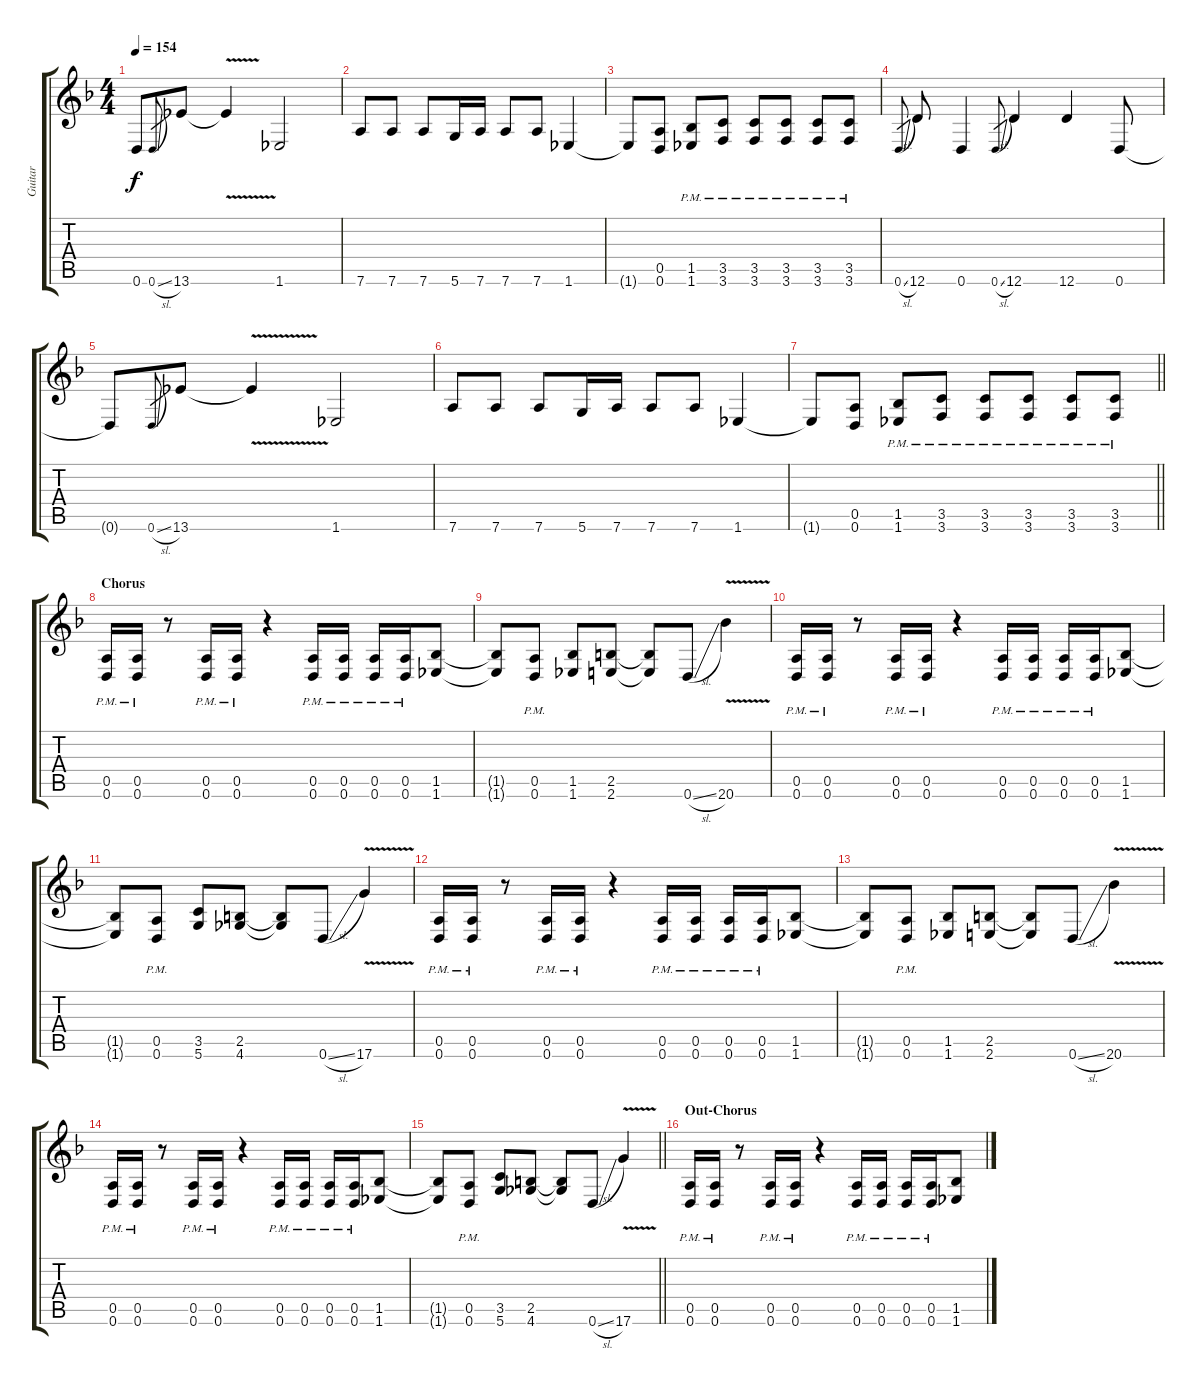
\track ("Guitar" "Guitar") {instrument distortionguitar}
\staff {score tabs}
\tuning (E4 B3 G3 D3 A2 D2) {hide}
\ts (4 4)
\tempo 154
\clef g2
\ks dminor
0.6{t}.8{dy f} 0.6{sl}.8{gr} 13.6.8 13.6{v t}.4 1.6.2 |
7.6.8 7.6.8 7.6.8 5.6.16 7.6.16 7.6.8 7.6.8 1.6.4 |
1.6{t}.8 (0.5 0.6).8 (1.5{pm} 1.6{pm}).8 (3.5{pm} 3.6{pm}).8 (3.5{pm} 3.6{pm}).8 (3.5{pm} 3.6{pm}).8 (3.5{pm} 3.6{pm}).8 (3.5{pm} 3.6{pm}).8 |
0.6{sl}.8{gr} 12.6.8 0.6.4 0.6{sl}.8{gr} 12.6.4 12.6.4 0.6.8 |
0.6{t}.8 0.6{sl}.8{gr} 13.6.8 13.6{v t}.4 1.6.2 |
7.6.8 7.6.8 7.6.8 5.6.16 7.6.16 7.6.8 7.6.8 1.6.4 |
\barLineRight lightlight
1.6{t}.8 (0.5 0.6).8 (1.5{pm} 1.6{pm}).8 (3.5{pm} 3.6{pm}).8 (3.5{pm} 3.6{pm}).8 (3.5{pm} 3.6{pm}).8 (3.5{pm} 3.6{pm}).8 (3.5{pm} 3.6{pm}).8 |
\section ("" "Chorus")
(0.5{pm} 0.6{pm}).16 (0.5{pm} 0.6{pm}).16 r.8 (0.5{pm} 0.6{pm}).16 (0.5{pm} 0.6{pm}).16 r.4 (0.5{pm} 0.6{pm}).16 (0.5{pm} 0.6{pm}).16 (0.5{pm} 0.6{pm}).16 (0.5{pm} 0.6{pm}).16 (1.5 1.6).8 |
(1.5{t} 1.6{t}).8 (0.5{pm} 0.6{pm}).8 (1.5 1.6).8 (2.5 2.6).8 (2.5{t} 2.6{t}).8 0.6{sl}.8 20.6{v}.4 |
(0.5{pm} 0.6{pm}).16 (0.5{pm} 0.6{pm}).16 r.8 (0.5{pm} 0.6{pm}).16 (0.5{pm} 0.6{pm}).16 r.4 (0.5{pm} 0.6{pm}).16 (0.5{pm} 0.6{pm}).16 (0.5{pm} 0.6{pm}).16 (0.5{pm} 0.6{pm}).16 (1.5 1.6).8 |
(1.5{t} 1.6{t}).8 (0.5{pm} 0.6{pm}).8 (3.5 5.6).8 (2.5 4.6).8 (2.5{t} 4.6{t}).8 0.6{sl}.8 17.6{v}.4 |
(0.5{pm} 0.6{pm}).16 (0.5{pm} 0.6{pm}).16 r.8 (0.5{pm} 0.6{pm}).16 (0.5{pm} 0.6{pm}).16 r.4 (0.5{pm} 0.6{pm}).16 (0.5{pm} 0.6{pm}).16 (0.5{pm} 0.6{pm}).16 (0.5{pm} 0.6{pm}).16 (1.5 1.6).8 |
(1.5{t} 1.6{t}).8 (0.5{pm} 0.6{pm}).8 (1.5 1.6).8 (2.5 2.6).8 (2.5{t} 2.6{t}).8 0.6{sl}.8 20.6{v}.4 |
(0.5{pm} 0.6{pm}).16 (0.5{pm} 0.6{pm}).16 r.8 (0.5{pm} 0.6{pm}).16 (0.5{pm} 0.6{pm}).16 r.4 (0.5{pm} 0.6{pm}).16 (0.5{pm} 0.6{pm}).16 (0.5{pm} 0.6{pm}).16 (0.5{pm} 0.6{pm}).16 (1.5 1.6).8 |
\barLineRight lightlight
(1.5{t} 1.6{t}).8 (0.5{pm} 0.6{pm}).8 (3.5 5.6).8 (2.5 4.6).8 (2.5{t} 4.6{t}).8 0.6{sl}.8 17.6{v}.4 |
\section ("" "Out-Chorus")
(0.5{pm} 0.6{pm}).16 (0.5{pm} 0.6{pm}).16 r.8 (0.5{pm} 0.6{pm}).16 (0.5{pm} 0.6{pm}).16 r.4 (0.5{pm} 0.6{pm}).16 (0.5{pm} 0.6{pm}).16 (0.5{pm} 0.6{pm}).16 (0.5{pm} 0.6{pm}).16 (1.5 1.6).8
